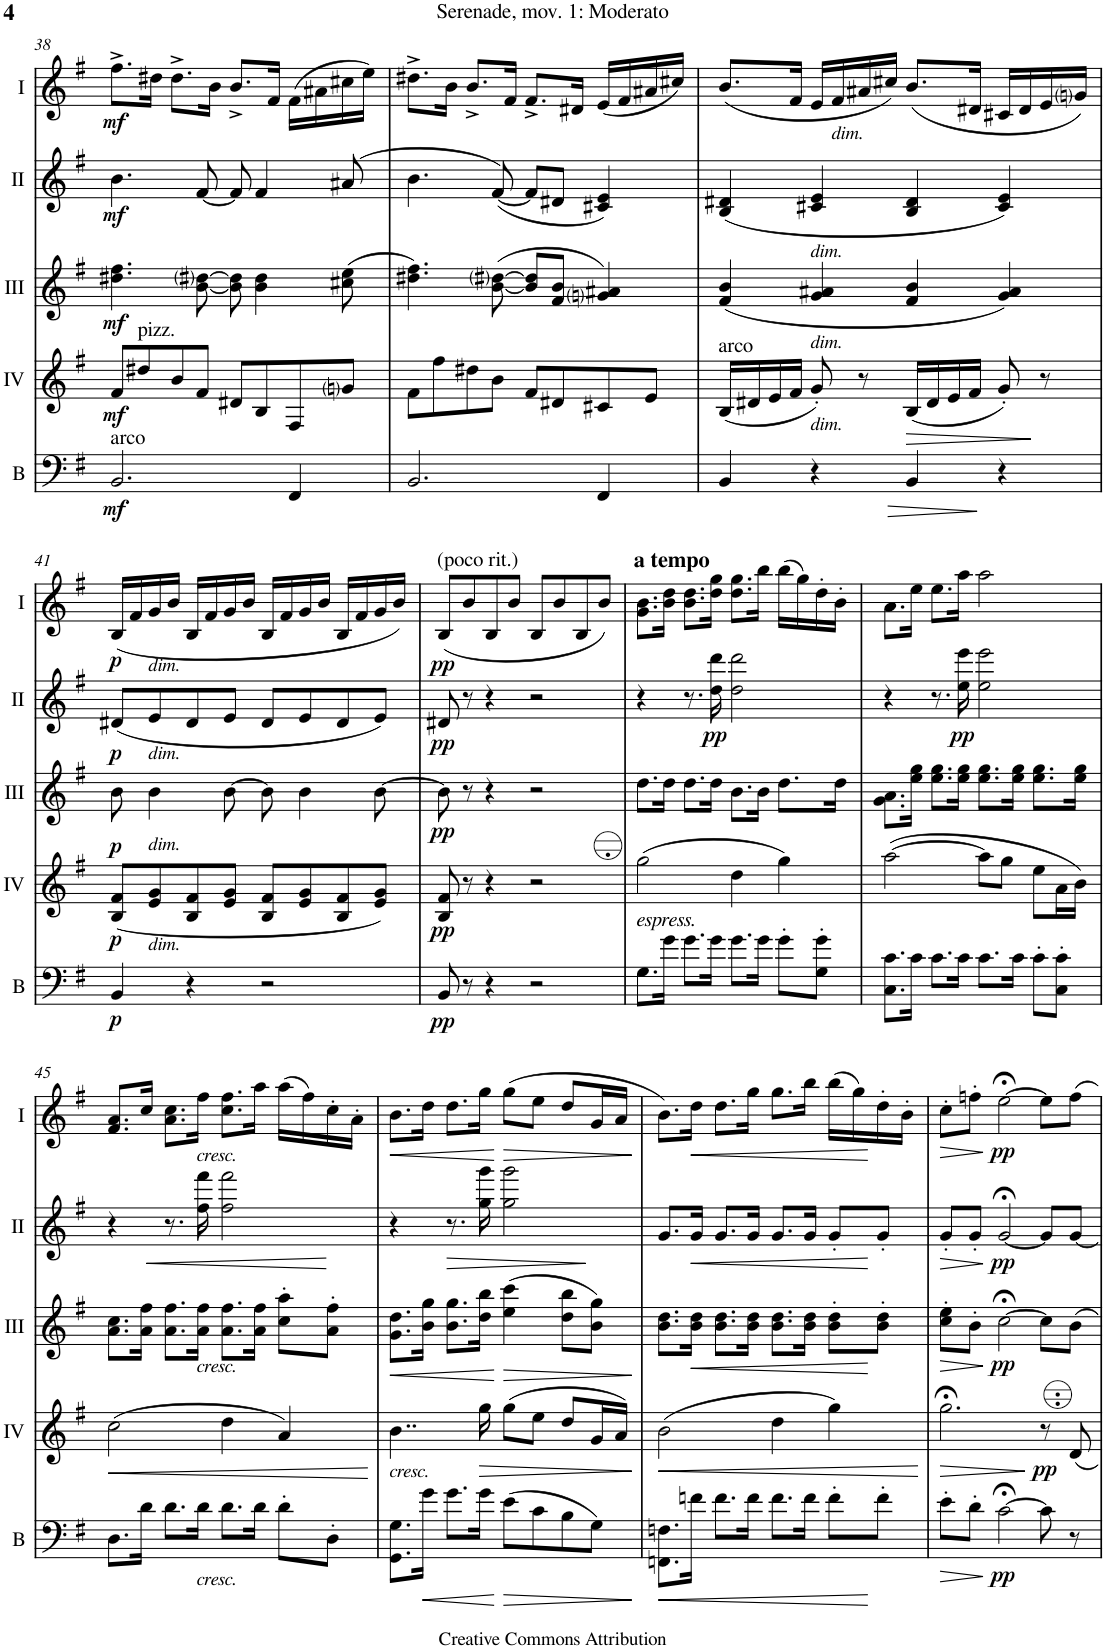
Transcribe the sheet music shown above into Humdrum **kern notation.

**kern	**dynam	**kern	**dynam	**kern	**dynam	**kern	**dynam	**kern	**dynam
*part5	*part5	*part4	*part4	*part3	*part3	*part2	*part2	*part1	*part1
*staff5	*staff5	*staff4	*staff4	*staff3	*staff3	*staff2	*staff2	*staff1	*staff1
*I"Bass	*	*I"Acc. 4	*	*I"Acc. 3	*	*I"Acc. 2	*	*I"Acc. 1	*
*I'B	*	*	*	*	*	*	*	*	*
!!LO:PB:g=z
*clefF4	*	*clefG2	*	*clefG2	*	*clefG2	*	*clefG2	*
*Trd7c12	*	*Trd7c12	*	*Trd7c12	*	*	*	*	*
*k[f#]	*	*k[f#]	*	*k[f#]	*	*k[f#]	*	*k[f#]	*
*M4/4	*	*M4/4	*	*M4/4	*	*M4/4	*	*M4/4	*
*met(c)	*	*met(c)	*	*met(c)	*	*met(c)	*	*met(c)	*
=38	=38	=38	=38	=38	=38	=38	=38	=38	=38
!LO:TX:a:t=arco	!	!	!	!	!	!	!	!	!
!	!LO:DY:b	!	!LO:DY:b	!	!LO:DY:b	!	!LO:DY:b	!	!LO:DY:b
2.BB/	mf	8f#/L	mf	4.dd#X\ 4.ff#\	mf	4.b\	mf	8.ff#^\L	mf
!	!	!LO:TX:a:t=pizz.	!	!	!	!	!	!	!
.	.	8dd#X/	.	.	.	.	.	.	.
.	.	.	.	.	.	.	.	16dd#X\Jk	.
.	.	8b/	.	.	.	.	.	8.dd#^\L	.
.	.	8f#/J	.	[8b\ [8dd#i\	.	[8f#/	.	.	.
.	.	.	.	.	.	.	.	16b\Jk	.
.	.	8d#X/L	.	8b\] 8dd#\]	.	8f#/]	.	8.b^/L	.
.	.	8B/	.	4b\ 4dd#\	.	4f#/	.	.	.
.	.	.	.	.	.	.	.	16f#/Jk	.
4FF#/	.	8F#/	.	.	.	.	.	(16f#\LL	.
.	.	.	.	.	.	.	.	16a#X\	.
.	.	8gni/J	.	(8cc#X\ 8ee\	.	(8a#X/	.	16cc#X\	.
.	.	.	.	.	.	.	.	16ee\JJ)	.
=39	=39	=39	=39	=39	=39	=39	=39	=39	=39
2.BB/	.	8f#\L	.	4.dd#X\ 4.ff#\)	.	4.b\	.	8.dd#X^\L	.
.	.	8ff#\	.	.	.	.	.	.	.
.	.	.	.	.	.	.	.	16b\Jk	.
.	.	8dd#X\	.	.	.	.	.	8.b^/L	.
.	.	8b\J	.	([8b\ [8dd#i\	.	([8f#/)	.	.	.
.	.	.	.	.	.	.	.	16f#/Jk	.
.	.	8f#/L	.	8b/] 8dd#/]L	.	8f#/L]	.	8.f#^/L	.
.	.	8d#X/	.	8f#/ 8b/J	.	8d#X/J	.	.	.
.	.	.	.	.	.	.	.	16d#X/Jk	.
4FF#/	.	8c#X/	.	4gni/ 4a#X/)	.	4c#X/ 4e/)	.	(16e/LL	.
.	.	.	.	.	.	.	.	16f#/	.
.	.	8e/J	.	.	.	.	.	16a#X/	.
.	.	.	.	.	.	.	.	16cc#X/JJ)	.
=40	=40	=40	=40	=40	=40	=40	=40	=40	=40
!	!	!LO:TX:a:t=arco	!	!	!	!	!	!	!
4BB/	.	(16B/LL	.	(4f#/ 4b/	.	(4B/ 4d#X/	.	(8.b/L	.
.	.	16d#X/	.	.	.	.	.	.	.
.	.	16e/	.	.	.	.	.	.	.
.	.	16f#/JJ	.	.	.	.	.	16f#/Jk	.
!	!	!	!	!	!	!LO:TX:b:i:t=dim.	!	!	!
!	!	!	!	!LO:TX:b:i:t=dim.	!	!	!	!	!
!	!	!LO:TX:b:i:t=dim.	!	!	!	!	!	!	!
4r	.	8g'/)	.	4g/ 4a#X/	.	4c#X/ 4e/	.	16e/LL	.
!	!	!	!	!	!	!	!	!LO:TX:b:i:t=dim.	!
.	.	.	.	.	.	.	.	16f#/	.
.	.	8r	.	.	.	.	.	16a#X/	.
.	.	.	.	.	.	.	.	16cc#X/JJ)	.
!	!LO:HP:b	!	!LO:HP:b	!	!	!	!	!	!
4BB/	>	(16B/LL	>	4f#/ 4b/	.	4B/ 4d#/	.	(8.b/L	.
.	.	16d#/	.	.	.	.	.	.	.
.	.	16e/	.	.	.	.	.	.	.
.	.	16f#/JJ	.	.	.	.	.	16d#X/Jk	.
4r	.	8g'/)	.	4g/ 4a#/)	.	4c#/ 4e/)	.	16c#X/LL	.
.	.	.	.	.	.	.	.	16d#/	.
.	.	8r	]	.	.	.	.	16e/	.
.	.	.	.	.	.	.	.	16gni/JJ)	.
!!LO:LB:g=z
=41	=41	=41	=41	=41	=41	=41	=41	=41	=41
!	!LO:DY:b	!	!LO:DY:b	!	!LO:DY:b	!	!LO:DY:b	!	!LO:DY:b
4BB/	p	(8B/ 8f#/L	p	8b\	p	(8d#X/L	p	(16B/LL	p
.	.	.	.	.	.	.	.	16f#/	.
!	!	!	!	!	!	!	!	!LO:TX:b:i:t=dim.	!
!	!	!	!	!	!	!LO:TX:b:i:t=dim.	!	!	!
!	!	!	!	!LO:TX:b:i:t=dim.	!	!	!	!	!
!	!	!LO:TX:b:i:t=dim.	!	!	!	!	!	!	!
.	.	8e/ 8g/	.	4b\	.	8e/	.	16g/	.
.	.	.	.	.	.	.	.	16b/JJ	.
4r	.	8B/ 8f#/	.	.	.	8d#/	.	16B/LL	.
.	.	.	.	.	.	.	.	16f#/	.
.	.	8e/ 8g/J	.	[8b\	.	8e/J	.	16g/	.
.	.	.	.	.	.	.	.	16b/JJ	.
2r	.	8B/ 8f#/L	.	8b\]	.	8d#/L	.	16B/LL	.
.	.	.	.	.	.	.	.	16f#/	.
.	.	8e/ 8g/	.	4b\	.	8e/	.	16g/	.
.	.	.	.	.	.	.	.	16b/JJ	.
.	.	8B/ 8f#/	.	.	.	8d#/	.	16B/LL	.
.	.	.	.	.	.	.	.	16f#/	.
.	.	8e/ 8g/J)	.	[8b\	.	8e/J)	.	16g/	.
.	.	.	.	.	.	.	.	16b/JJ)	.
=42	=42	=42	=42	=42	=42	=42	=42	=42	=42
!	!	!	!	!	!	!	!	!LO:TX:a:t=(poco rit.)	!
!	!LO:DY:b	!	!LO:DY:b	!	!LO:DY:b	!	!LO:DY:b	!	!LO:DY:b
8BB/	pp	8B/ 8f#/	pp	8b\]	pp	8d#X/	pp	(8B/L	pp
8r	.	8r	.	8r	.	8r	.	8b/	.
4r	.	4r	.	4r	.	4r	.	8B/	.
.	.	.	.	.	.	.	.	8b/J	.
2r	.	2r	.	2r	.	2r	.	8B/L	.
.	.	.	.	.	.	.	.	8b/	.
.	.	.	.	.	.	.	.	8B/	.
.	.	.	.	.	.	.	.	8b/J)	.
=43	=43	=43	=43	=43	=43	=43	=43	=43	=43
!	!	!	!	!	!	!	!	!LO:TX:a:B:t=a tempo	!
!	!	!LO:TX:b:i:t=espress.	!	!	!	!	!	!	!
8.G\L	.	(2gg\	.	8.dd\L	.	4r	.	8.g\ 8.b\L	.
16g\Jk	.	.	.	16dd\Jk	.	.	.	16b\ 16dd\Jk	.
8.g\L	.	.	.	8.dd\L	.	8.r	.	8.b\ 8.dd\L	.
!	!	!	!	!	!	!	!LO:DY:b	!	!
16g\Jk	.	.	.	16dd\Jk	.	16dd\ 16ddd\	pp	16dd\ 16gg\Jk	.
8.g\L	.	4dd\	.	8.b\L	.	2dd\ 2ddd\	.	8.dd\ 8.gg\L	.
16g\Jk	.	.	.	16b\Jk	.	.	.	16bb\Jk	.
8g'\L	.	4gg\)	.	8.dd\L	.	.	.	(16bb\LL	.
.	.	.	.	.	.	.	.	16gg\)	.
8G\' 8g\'J	.	.	.	.	.	.	.	16dd'\	.
.	.	.	.	16dd\Jk	.	.	.	16b'\JJ	.
=44	=44	=44	=44	=44	=44	=44	=44	=44	=44
8.C\ 8.c\L	.	([2aa\	.	8.g\ 8.a\L	.	4r	.	8.a\L	.
16c\Jk	.	.	.	16ee\ 16gg\Jk	.	.	.	16ee\Jk	.
8.c\L	.	.	.	8.ee\ 8.gg\L	.	8.r	.	8.ee\L	.
!	!	!	!	!	!	!	!LO:DY:b	!	!
16c\Jk	.	.	.	16ee\ 16gg\Jk	.	16ee\ 16eee\	pp	16aa\Jk	.
8.c\L	.	8aa\L]	.	8.ee\ 8.gg\L	.	2ee\ 2eee\	.	2aa\	.
.	.	8gg\J	.	.	.	.	.	.	.
16c\Jk	.	.	.	16ee\ 16gg\Jk	.	.	.	.	.
8c'\L	.	8ee\L	.	8.ee\ 8.gg\L	.	.	.	.	.
8C\' 8c\'J	.	16a\L	.	.	.	.	.	.	.
.	.	16b\JJ)	.	16ee\ 16gg\Jk	.	.	.	.	.
!!LO:LB:g=z
=45	=45	=45	=45	=45	=45	=45	=45	=45	=45
!	!	!	!LO:HP:b	!	!	!	!	!	!
8.D\L	.	(2cc\	<	8.a\ 8.cc\L	.	4r	.	8.f#/ 8.a/L	.
16d\Jk	.	.	.	16a\ 16ff#\Jk	.	.	.	16cc/Jk	.
!	!	!	!	!	!	!	!LO:HP:b	!	!
8.d\L	.	.	.	8.a\ 8.ff#\L	.	8.r	<	8.a\ 8.cc\L	.
!	!	!	!	!	!	!	!	!LO:TX:b:i:t=cresc.	!
!	!	!	!	!LO:TX:b:i:t=cresc.	!	!	!	!	!
!LO:TX:b:i:t=cresc.	!	!	!	!	!	!	!	!	!
16d\Jk	.	.	.	16a\ 16ff#\Jk	.	16ff#\ 16fff#\	.	16ff#\Jk	.
8.d\L	.	4dd\	.	8.a\ 8.ff#\L	.	2ff#\ 2fff#\	.	8.cc\ 8.ff#\L	.
16d\Jk	.	.	.	16a\ 16ff#\Jk	.	.	.	16aa\Jk	.
8d'\L	.	4a/)	.	8cc\' 8aa\'L	.	.	.	(16aa\LL	.
.	.	.	.	.	.	.	.	16ff#\)	.
8D'\J	.	.	.	8a\' 8ff#\'J	.	.	.	16cc'\	.
.	.	.	.	.	.	.	.	16a'\JJ	.
.	.	.	[	.	.	.	[	.	.
=46	=46	=46	=46	=46	=46	=46	=46	=46	=46
!	!	!LO:TX:b:i:t=cresc.	!	!	!	!	!	!	!
!	!	!	!	!	!LO:HP:b	!	!	!	!LO:HP:b
8.GG\ 8.G\L	.	4..b\	.	8.g\ 8.dd\L	<	4r	.	8.b\L	<
!	!LO:HP:b	!	!	!	!	!	!	!	!
16g\Jk	<	.	.	16b\ 16gg\Jk	.	.	.	16dd\Jk	.
!	!	!	!	!	!	!	!LO:HP:b	!	!
8.g\L	.	.	.	8.b\ 8.gg\L	.	8.r	>	8.dd\L	.
!	!	!	!LO:HP:b	!	!	!	!	!	!
16g\Jk	.	16gg\	>	16dd\ 16bb\Jk	.	16gg\ 16ggg\	.	16gg\Jk	.
!	!LO:HP:n=1:b	!	!	!	!LO:HP:n=1:b	!	!	!	!LO:HP:n=1:b
(8e\L	] >	(8gg\L	.	(4ee\ 4ccc\	[ >	2gg\ 2ggg\	.	(8gg\L	[ >
8c\	.	8ee\J	.	.	.	.	.	8ee\J	.
8B\	.	8dd/L	.	8dd\ 8bb\L	.	.	.	8dd/L	.
8G\J)	.	16g/L	.	8b\ 8gg\J)	.	.	.	16g/L	.
.	.	16a/JJ)	.	.	.	.	.	16a/JJ	.
.	[	.	]	.	]	.	]	.	]
=47	=47	=47	=47	=47	=47	=47	=47	=47	=47
!	!LO:HP:b	!	!LO:HP:b	!	!	!	!	!	!
8.FFn\ 8.Fn\L	<	(2b\	<	8.b\ 8.dd\L	.	8.g/L	.	8.b\L)	.
!	!	!	!	!	!LO:HP:b	!	!LO:HP:b	!	!LO:HP:b
16fn\Jk	.	.	.	16b\ 16dd\Jk	<	16g/Jk	<	16dd\Jk	<
8.f\L	.	.	.	8.b\ 8.dd\L	.	8.g/L	.	8.dd\L	.
16f\Jk	.	.	.	16b\ 16dd\Jk	.	16g/Jk	.	16gg\Jk	.
8.f\L	.	4dd\	.	8.b\ 8.dd\L	.	8.g/L	.	8.gg\L	.
16f\Jk	.	.	.	16b\ 16dd\Jk	.	16g/Jk	.	16bb\Jk	.
8f'\L	.	4gg\)	.	8b\' 8dd\'L	.	8g'/L	.	(16bb\LL	.
.	.	.	.	.	.	.	.	16gg\)	.
8f'\J	]	.	.	8b\' 8dd\'J	[	8g'/J	[	16dd'\	[
.	.	.	.	.	.	.	.	16b'\JJ	.
.	.	.	[	.	.	.	.	.	.
=48	=48	=48	=48	=48	=48	=48	=48	=48	=48
!	!	!	!LO:HP:b	!	!LO:HP:b	!	!LO:HP:b	!	!LO:HP:b
8e'\L	.	2.gg;<\	>	8cc\' 8ee\'L	>	8g'/L	>	8cc'\L	>
8d'\J	.	.	.	8b'\J	.	8g'/J	.	8ffn'\J	.
!	!LO:DY:n=1:b	!	!	!	!LO:DY:n=1:b	!	!LO:DY:n=1:b	!	!LO:DY:n=1:b
[2c;<\	[ pp	.	.	[2cc;<\	] pp	[2g;</	] pp	[2ee;<\	] pp
!	!	!	!LO:DY:n=1:b	!	!	!	!	!	!
8c\]	.	8r	] pp	8cc\L]	.	8g/L]	.	8ee\L]	.
8r	.	8d/	.	8b\J	.	[8g/J	.	8ff\J	.
=	=	=	=	=	=	=	=	=	=
*-	*-	*-	*-	*-	*-	*-	*-	*-	*-
